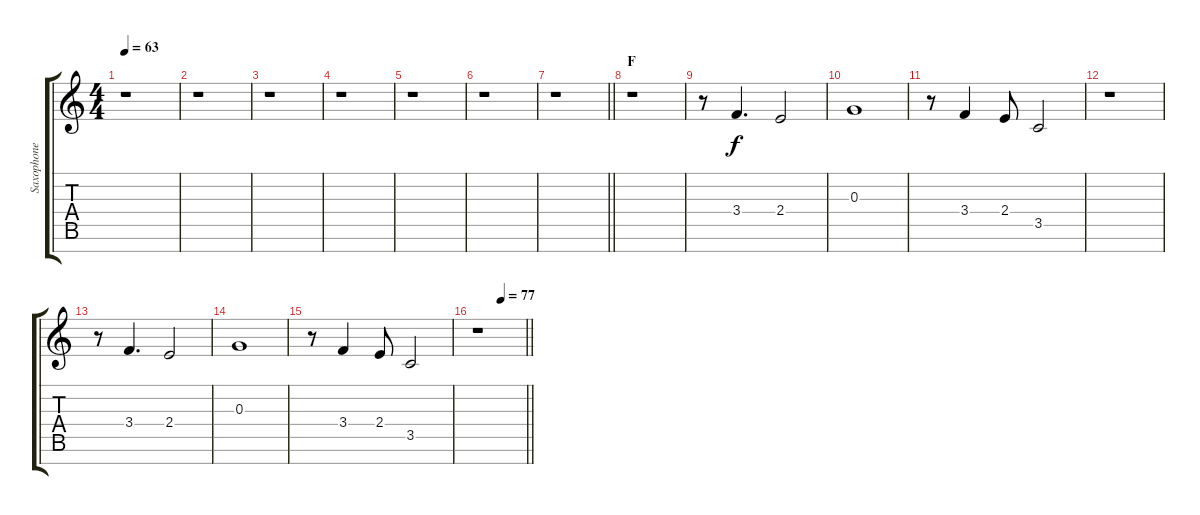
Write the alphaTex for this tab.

\track ("Saxophone" "Saxophone") {instrument altosax}
\staff {score tabs}
\tuning (E5 B4 G4 D4 A3 E3 B2) {hide}
\ts (4 4)
\tempo 63
\clef g2
\ks c
r.1{dy f} |
r.1 |
r.1 |
r.1 |
r.1 |
r.1 |
\barLineRight lightlight
r.1 |
\section ("" "F")
r.1 |
r.8 3.4.4{d} 2.4.2 |
0.3.1 |
r.8 3.4.4 2.4.8 3.5.2 |
r.1 |
r.8 3.4.4{d} 2.4.2 |
0.3.1 |
r.8 3.4.4 2.4.8 3.5.2 |
\tempo (77 0.5)
\barLineRight lightlight
r.1
